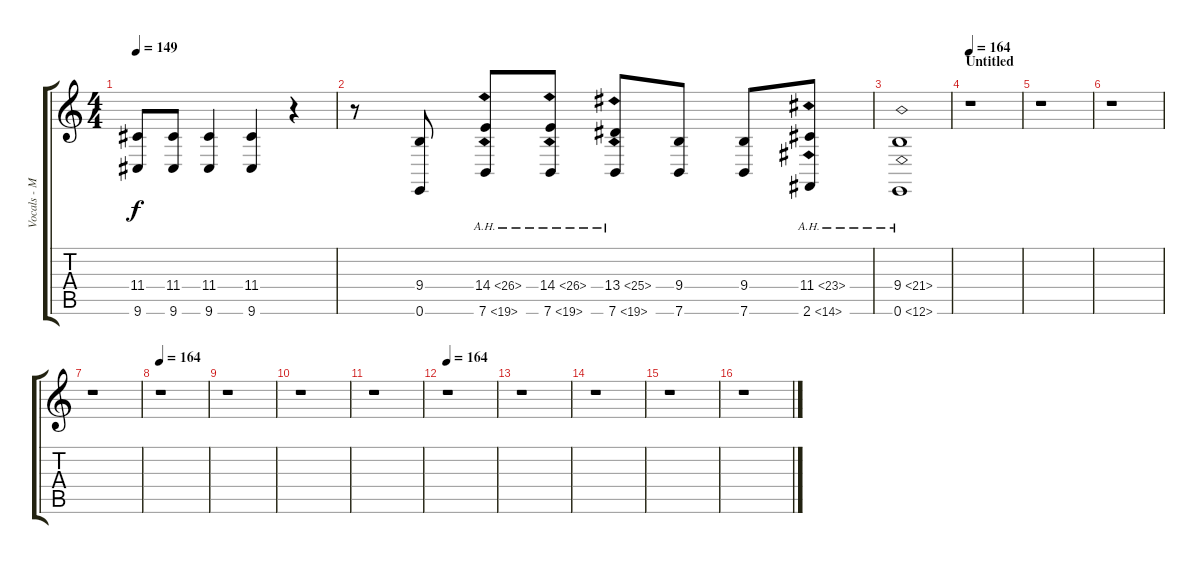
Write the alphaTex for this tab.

\track ("Vocals - Mark" "Vocals - M") {instrument altosax}
\staff {score tabs}
\tuning (E4 B3 G3 D3 A2 E2) {hide}
\ts (4 4)
\tempo 149
\clef g2
\ks c
(11.4 9.6).8{dy f} (11.4 9.6).8 (11.4 9.6).4 (11.4 9.6).4 r.4 |
r.8 (9.4 0.6).8 (14.4{ah 12} 7.6{ah 12}).8 (14.4{ah 12} 7.6{ah 12}).8 (13.4{ah 12} 7.6{ah 12}).8 (9.4 7.6).8 (9.4 7.6).8 (11.4{ah 12} 2.6{ah 12}).8 |
(9.4{ah 12} 0.6{ah 12}).1 |
\section ("" "Untitled")
\tempo 164
r.1 |
r.1 |
r.1 |
r.1 |
\tempo 164
r.1 |
r.1 |
r.1 |
r.1 |
\tempo 164
r.1 |
r.1 |
r.1 |
r.1 |
r.1
